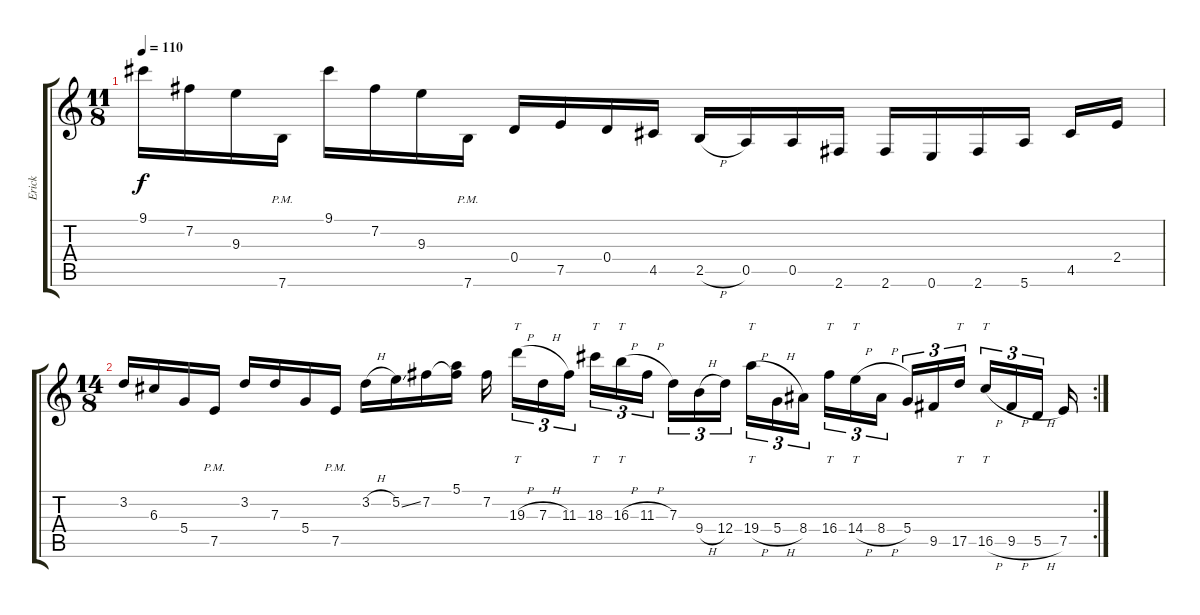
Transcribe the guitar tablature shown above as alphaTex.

\track ("Erick" "Erick") {instrument overdrivenguitar}
\staff {score tabs}
\tuning (E4 B3 G3 D3 A2 E2) {hide}
\ts (11 8)
\tempo 110
\clef g2
\ks c
9.1.16{dy f} 7.2.16 9.3.16 7.6{pm}.16 9.1.16 7.2.16 9.3.16 7.6{pm}.16 0.4.16 7.5.16 0.4.16 4.5.16 2.5{h}.16 0.5.16 0.5.16 2.6.16 2.6.16 0.6.16 2.6.16 5.6.16 4.5.16 2.4.16 |
\rc 2
\ts (14 8)
3.2.16 6.3.16 5.4.16 7.5{pm}.16 3.2.16 7.3.16 5.4.16 7.5{pm}.16 3.2{h}.16 5.2{ss}.16 7.2.16 (5.1 7.2{t}).16 7.2.16 19.3{h}.16{tt tu (3 2)} 7.3{h}.16{tu (3 2)} 11.3.16{tu (3 2)} 18.3.16{tt tu (3 2)} 16.3{h}.16{tt tu (3 2)} 11.3{h}.16{tu (3 2)} 7.3.16{tu (3 2)} 9.4{h}.16{tu (3 2)} 12.4.16{tu (3 2)} 19.4{h}.16{tt tu (3 2)} 5.4{h}.16{tu (3 2)} 8.4.16{tu (3 2)} 16.4.16{tt tu (3 2)} 14.4{h}.16{tt tu (3 2)} 8.4{h}.16{tu (3 2)} 5.4.16{tu (3 2)} 9.5.16{tu (3 2)} 17.5.16{tt tu (3 2)} 16.5{h}.16{tt tu (3 2)} 9.5{h}.16{tu (3 2)} 5.5{h}.16{tu (3 2)} 7.5.16
